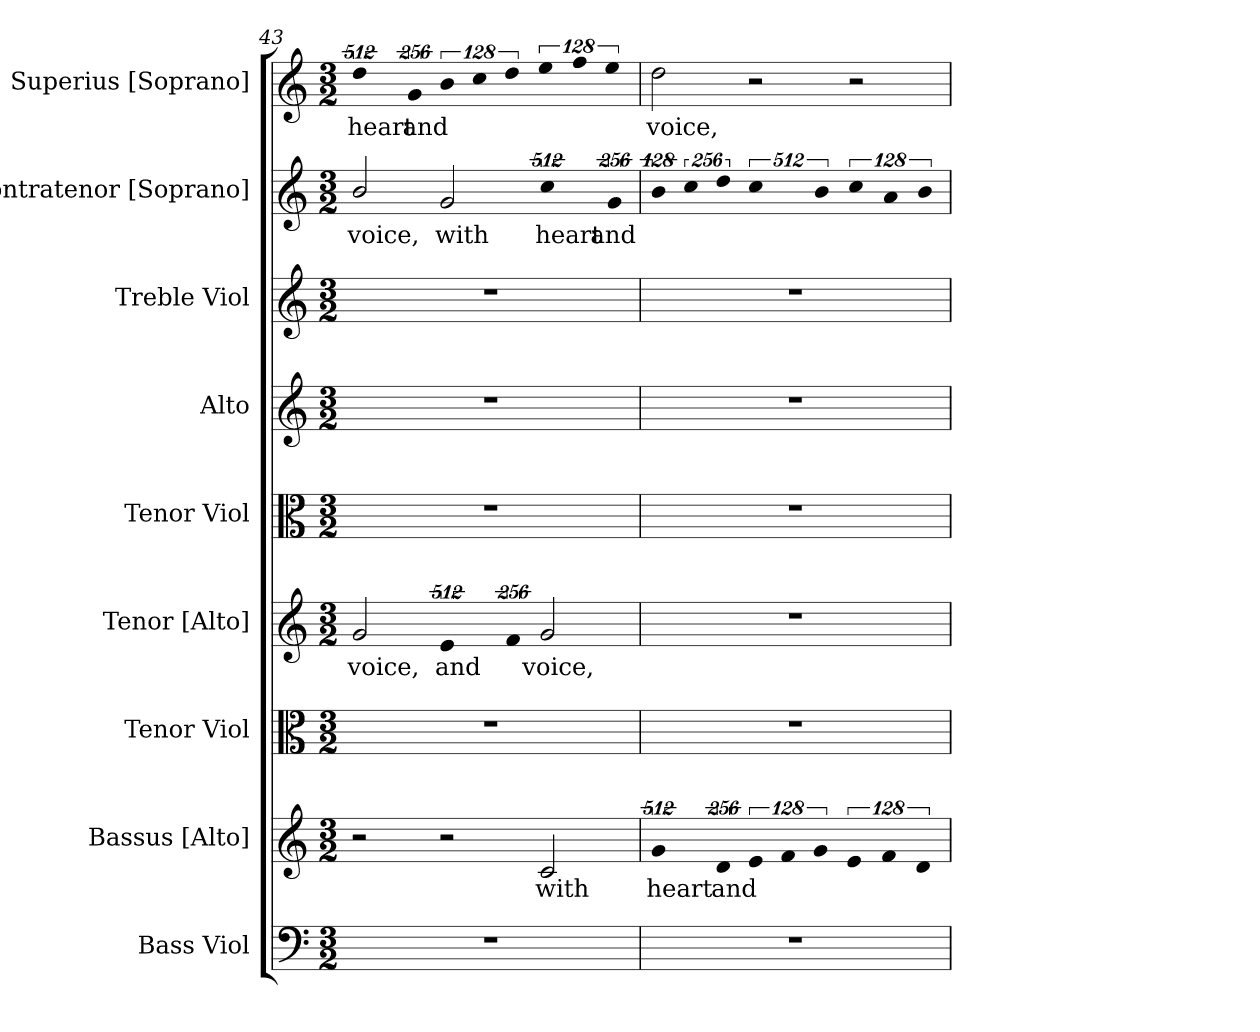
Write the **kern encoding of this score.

**kern	**kern	**text	**kern	**kern	**text	**kern	**kern	**kern	**kern	**text	**kern	**text
*part9	*part8	*part8	*part7	*part6	*part6	*part5	*part4	*part3	*part2	*part2	*part1	*part1
*staff9	*staff8	*staff8	*staff7	*staff6	*staff6	*staff5	*staff4	*staff3	*staff2	*staff2	*staff1	*staff1
*I"Bass Viol	*I"Bassus [Alto]	*	*I"Tenor Viol	*I"Tenor [Alto]	*	*I"Tenor Viol	*I"Alto	*I"Treble Viol	*I"Contratenor [Soprano]	*	*I"Superius [Soprano]	*
*I'B.V.	*I'Alto	*	*I'T.V.	*I'Alto	*	*I'T.V.	*I'A.	*I'Tr. V.	*I'Soprano	*	*I'Soprano	*
*clefF4	*clefG2	*	*clefC3	*clefG2	*	*clefC3	*clefG2	*clefG2	*clefG2	*	*clefG2	*
*k[]	*k[]	*	*k[]	*k[]	*	*k[]	*k[]	*k[]	*k[]	*	*k[]	*
*C:	*C:	*	*C:	*C:	*	*C:	*C:	*C:	*C:	*	*C:	*
*M3/2	*M3/2	*	*M3/2	*M3/2	*	*M3/2	*M3/2	*M3/2	*M3/2	*	*M3/2	*
=43	=43	=43	=43	=43	=43	=43	=43	=43	=43	=43	=43	=43
!LO:N:vis=1	!	!	!LO:N:vis=1	!	!	!	!	!	!	!	!	!
!	!	!	!	!	!LO:LY:b:color=#000000	!LO:N:vis=1	!LO:N:vis=1	!LO:N:vis=1	!	!	!	!
!	!	!	!	!	!	!	!	!	!	!LO:LY:b:color=#000000	!LO:N:vis=2	!
!	!	!	!	!	!	!	!	!	!	!	!	!LO:LY:b:color=#000000
1.r	2r	.	1.r	2gi/	voice,	1.r	1.r	1.r	2bi/	voice,	1024%341ddi\	heart
!	!	!	!	!	!	!	!	!	!	!	!LO:N:vis=4	!
!	!	!	!	!	!	!	!	!	!	!	!	!LO:LY:b:color=#000000
.	.	.	.	.	.	.	.	.	.	.	1024%171gi/	and
!	!	!	!	!LO:N:vis=2	!	!	!	!	!	!	!	!
!	!	!	!	!	!LO:LY:b:color=#000000	!	!	!	!	!	!	!
!	!	!	!	!	!	!	!	!	!	!LO:LY:b:color=#000000	!LO:N:vis=4	!
.	2r	.	.	1024%341ei/	and	.	.	.	2gi/	with	512%85bi\	.
!	!	!	!	!	!	!	!	!	!	!	!LO:N:vis=4	!
.	.	.	.	.	.	.	.	.	.	.	1024%171cci\	.
!	!	!	!	!LO:N:vis=4	!	!	!	!	!	!	!LO:N:vis=4	!
.	.	.	.	1024%171fi/	.	.	.	.	.	.	1024%171ddi\	.
!	!	!LO:LY:b:color=#000000	!	!	!	!	!	!	!	!	!	!
!	!	!	!	!	!LO:LY:b:color=#000000	!	!	!	!LO:N:vis=2	!	!	!
!	!	!	!	!	!	!	!	!	!	!LO:LY:b:color=#000000	!LO:N:vis=4	!
.	2ci/	with	.	2gi/	voice,	.	.	.	1024%341cci\	heart	512%85eei\	.
!	!	!	!	!	!	!	!	!	!	!	!LO:N:vis=4	!
.	.	.	.	.	.	.	.	.	.	.	1024%171ffi\	.
!	!	!	!	!	!	!	!	!	!LO:N:vis=4	!	!	!
!	!	!	!	!	!	!	!	!	!	!LO:LY:b:color=#000000	!LO:N:vis=4	!
.	.	.	.	.	.	.	.	.	1024%171gi/	and	1024%171eei\	.
=44	=44	=44	=44	=44	=44	=44	=44	=44	=44	=44	=44	=44
!LO:N:vis=1	!LO:N:vis=2	!	!	!	!	!	!	!	!	!	!	!
!	!	!LO:LY:b:color=#000000	!LO:N:vis=1	!LO:N:vis=1	!	!LO:N:vis=1	!LO:N:vis=1	!LO:N:vis=1	!LO:N:vis=4	!	!	!
!	!	!	!	!	!	!	!	!	!	!	!	!LO:LY:b:color=#000000
1.r	1024%341gi/	heart	1.r	1.r	.	1.r	1.r	1.r	512%85bi\	.	2ddi\	voice,
!	!	!	!	!	!	!	!	!	!LO:N:vis=4	!	!	!
.	.	.	.	.	.	.	.	.	1024%171cci\	.	.	.
!	!LO:N:vis=4	!	!	!	!	!	!	!	!	!	!	!
!	!	!LO:LY:b:color=#000000	!	!	!	!	!	!	!LO:N:vis=4	!	!	!
.	1024%171di/	and	.	.	.	.	.	.	1024%171ddi\	.	.	.
!	!LO:N:vis=4	!	!	!	!	!	!	!	!LO:N:vis=2	!	!	!
.	512%85ei/	.	.	.	.	.	.	.	1024%341cci\	.	2r	.
!	!LO:N:vis=4	!	!	!	!	!	!	!	!	!	!	!
.	1024%171fi/	.	.	.	.	.	.	.	.	.	.	.
!	!LO:N:vis=4	!	!	!	!	!	!	!	!LO:N:vis=4	!	!	!
.	1024%171gi/	.	.	.	.	.	.	.	1024%171bi\	.	.	.
!	!LO:N:vis=4	!	!	!	!	!	!	!	!LO:N:vis=4	!	!	!
.	512%85ei/	.	.	.	.	.	.	.	512%85cci\	.	2r	.
!	!LO:N:vis=4	!	!	!	!	!	!	!	!LO:N:vis=4	!	!	!
.	1024%171fi/	.	.	.	.	.	.	.	1024%171ai/	.	.	.
!	!LO:N:vis=4	!	!	!	!	!	!	!	!LO:N:vis=4	!	!	!
.	1024%171di/	.	.	.	.	.	.	.	1024%171bi\	.	.	.
=	=	=	=	=	=	=	=	=	=	=	=	=
*-	*-	*-	*-	*-	*-	*-	*-	*-	*-	*-	*-	*-
